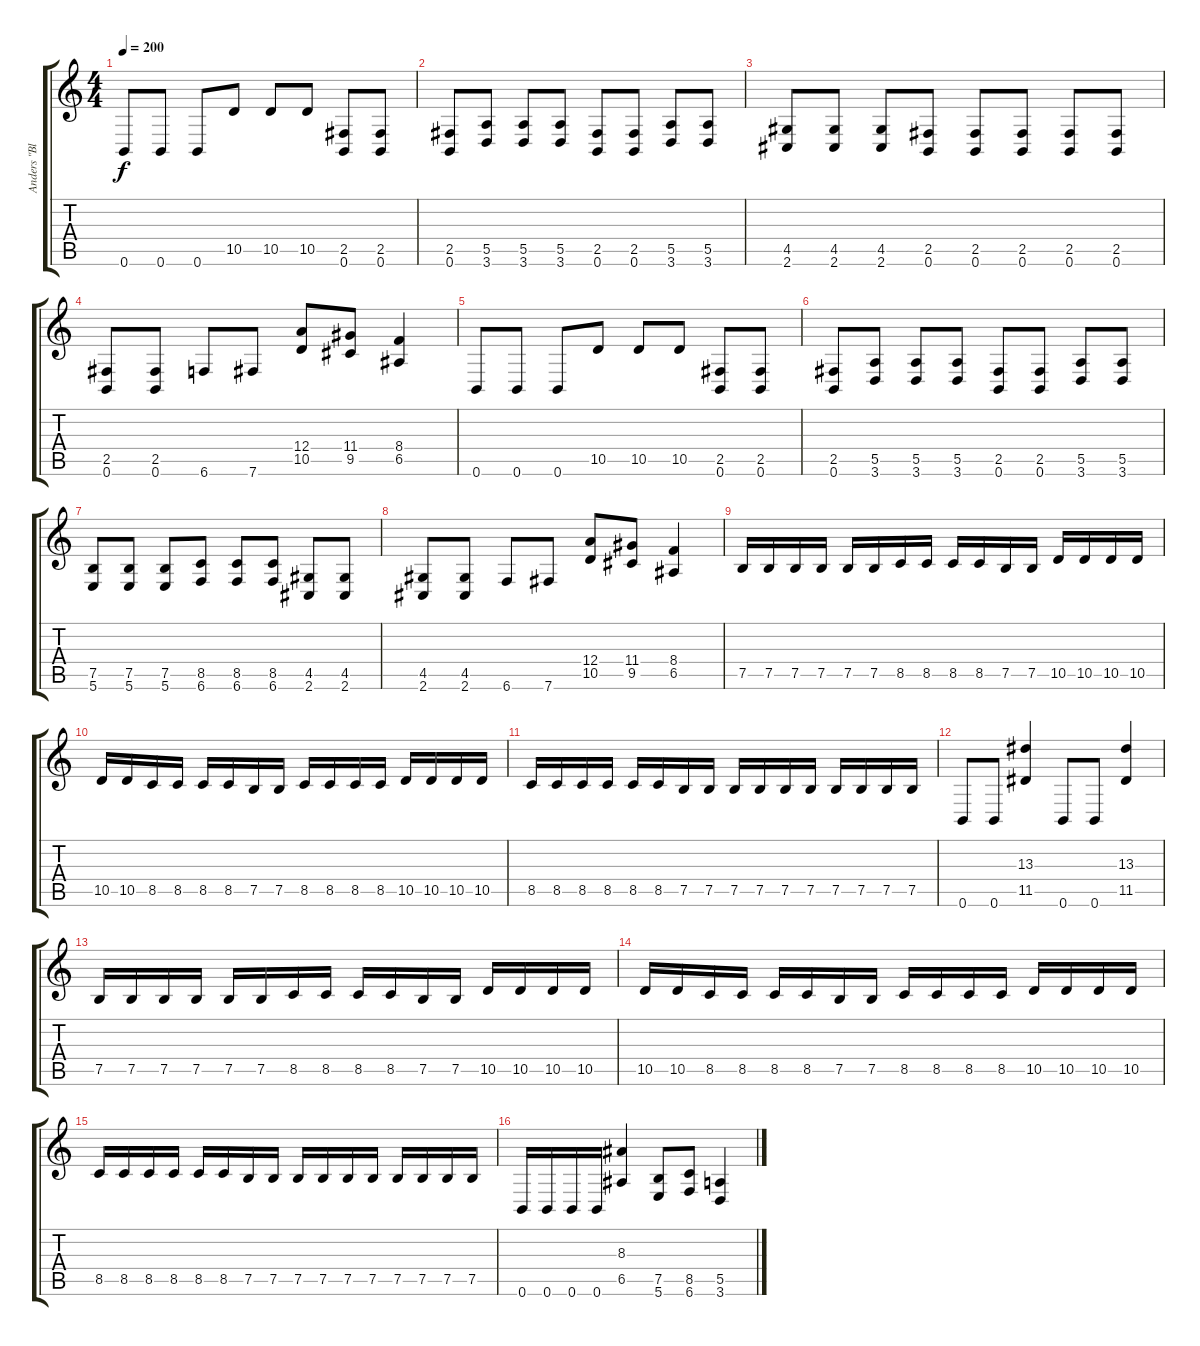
\track ("Anders \"Blakkheim\" Nyström" "Anders \"Bl") {instrument distortionguitar}
\staff {score tabs}
\tuning (B3 Gb3 D3 A2 E2 B1) {hide}
\ts (4 4)
\tempo 200
\clef g2
\ks c
0.6.8{dy f} 0.6.8 0.6.8 10.5.8 10.5.8 10.5.8 (2.5 0.6).8 (2.5 0.6).8 |
(2.5 0.6).8 (5.5 3.6).8 (5.5 3.6).8 (5.5 3.6).8 (2.5 0.6).8 (2.5 0.6).8 (5.5 3.6).8 (5.5 3.6).8 |
(4.5 2.6).8 (4.5 2.6).8 (4.5 2.6).8 (2.5 0.6).8 (2.5 0.6).8 (2.5 0.6).8 (2.5 0.6).8 (2.5 0.6).8 |
(2.5 0.6).8 (2.5 0.6).8 6.6.8 7.6.8 (12.4 10.5).8 (11.4 9.5).8 (8.4 6.5).4 |
0.6.8 0.6.8 0.6.8 10.5.8 10.5.8 10.5.8 (2.5 0.6).8 (2.5 0.6).8 |
(2.5 0.6).8 (5.5 3.6).8 (5.5 3.6).8 (5.5 3.6).8 (2.5 0.6).8 (2.5 0.6).8 (5.5 3.6).8 (5.5 3.6).8 |
(7.5 5.6).8 (7.5 5.6).8 (7.5 5.6).8 (8.5 6.6).8 (8.5 6.6).8 (8.5 6.6).8 (4.5 2.6).8 (4.5 2.6).8 |
(4.5 2.6).8 (4.5 2.6).8 6.6.8 7.6.8 (12.4 10.5).8 (11.4 9.5).8 (8.4 6.5).4 |
7.5.16 7.5.16 7.5.16 7.5.16 7.5.16 7.5.16 8.5.16 8.5.16 8.5.16 8.5.16 7.5.16 7.5.16 10.5.16 10.5.16 10.5.16 10.5.16 |
10.5.16 10.5.16 8.5.16 8.5.16 8.5.16 8.5.16 7.5.16 7.5.16 8.5.16 8.5.16 8.5.16 8.5.16 10.5.16 10.5.16 10.5.16 10.5.16 |
8.5.16 8.5.16 8.5.16 8.5.16 8.5.16 8.5.16 7.5.16 7.5.16 7.5.16 7.5.16 7.5.16 7.5.16 7.5.16 7.5.16 7.5.16 7.5.16 |
0.6.8 0.6.8 (13.3 11.5).4 0.6.8 0.6.8 (13.3 11.5).4 |
7.5.16 7.5.16 7.5.16 7.5.16 7.5.16 7.5.16 8.5.16 8.5.16 8.5.16 8.5.16 7.5.16 7.5.16 10.5.16 10.5.16 10.5.16 10.5.16 |
10.5.16 10.5.16 8.5.16 8.5.16 8.5.16 8.5.16 7.5.16 7.5.16 8.5.16 8.5.16 8.5.16 8.5.16 10.5.16 10.5.16 10.5.16 10.5.16 |
8.5.16 8.5.16 8.5.16 8.5.16 8.5.16 8.5.16 7.5.16 7.5.16 7.5.16 7.5.16 7.5.16 7.5.16 7.5.16 7.5.16 7.5.16 7.5.16 |
0.6.16 0.6.16 0.6.16 0.6.16 (8.3 6.5).4 (7.5 5.6).8 (8.5 6.6).8 (5.5 3.6).4
